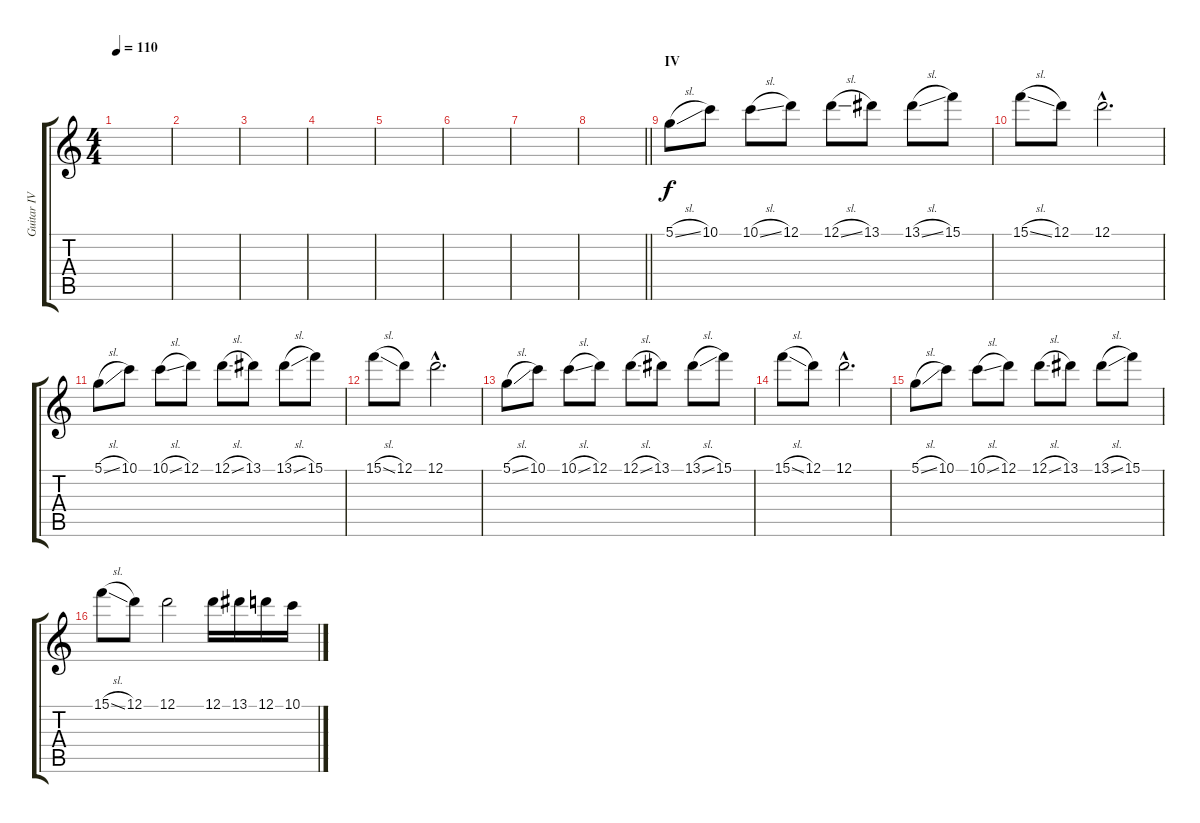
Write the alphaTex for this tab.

\track ("Guitar IV - Distortion" "Guitar IV ") {instrument distortionguitar}
\staff {score tabs}
\tuning (D4 A3 F3 C3 G2 C2) {hide}
\ts (4 4)
\tempo 110
\clef g2
\ks c
|
|
|
|
|
|
|
\barLineRight lightlight
|
\section ("" "IV")
5.1{sl}.8 10.1.8 10.1{sl}.8 12.1.8 12.1{sl}.8 13.1.8 13.1{sl}.8 15.1.8 |
15.1{sl}.8 12.1.8 12.1{hac}.2{d} |
5.1{sl}.8 10.1.8 10.1{sl}.8 12.1.8 12.1{sl}.8 13.1.8 13.1{sl}.8 15.1.8 |
15.1{sl}.8 12.1.8 12.1{hac}.2{d} |
5.1{sl}.8 10.1.8 10.1{sl}.8 12.1.8 12.1{sl}.8 13.1.8 13.1{sl}.8 15.1.8 |
15.1{sl}.8 12.1.8 12.1{hac}.2{d} |
5.1{sl}.8 10.1.8 10.1{sl}.8 12.1.8 12.1{sl}.8 13.1.8 13.1{sl}.8 15.1.8 |
15.1{sl}.8 12.1.8 12.1.2 12.1.16 13.1.16 12.1.16 10.1.16
